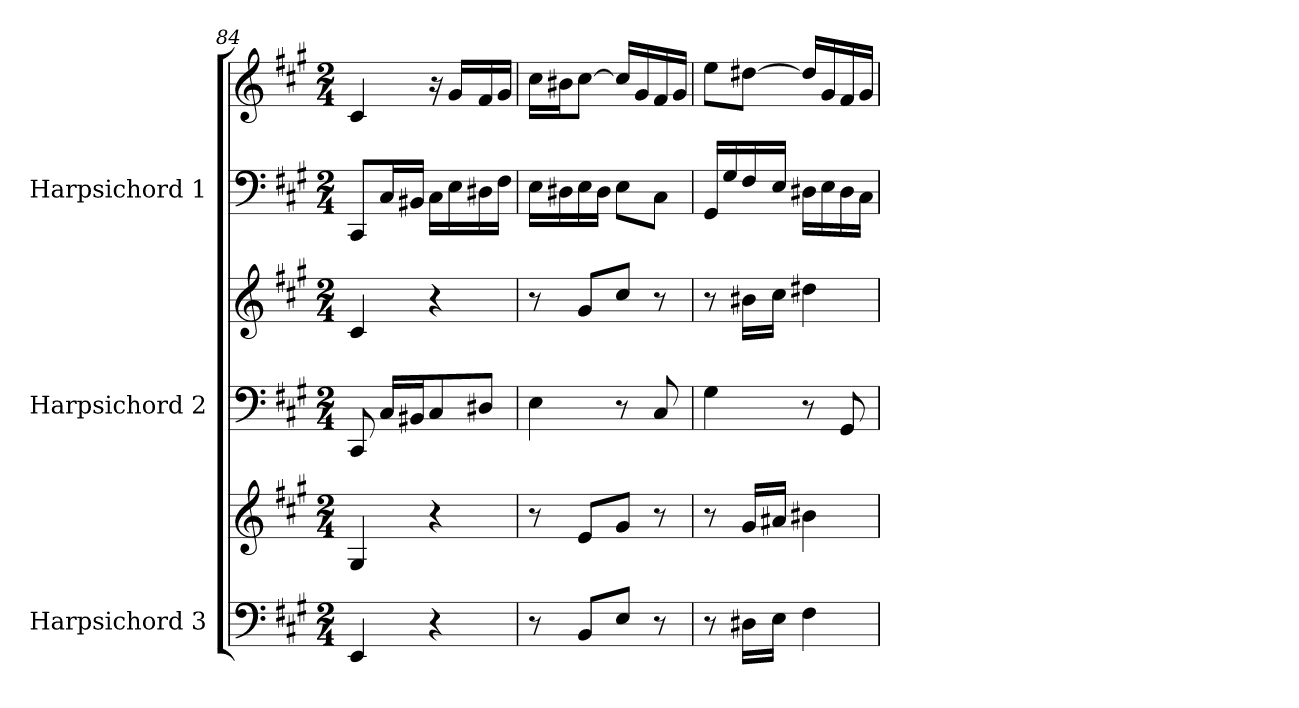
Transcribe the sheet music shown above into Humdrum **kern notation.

**kern	**kern	**kern	**kern	**kern	**kern
*part3	*part3	*part2	*part2	*part1	*part1
*staff6	*staff5	*staff4	*staff3	*staff2	*staff1
*I"Harpsichord 3	*	*I"Harpsichord 2	*	*I"Harpsichord 1	*
*I'Hp	*	*I'Hp	*	*I'Hp	*
*clefF4	*clefG2	*clefF4	*clefG2	*clefF4	*clefG2
*k[f#c#g#]	*k[f#c#g#]	*k[f#c#g#]	*k[f#c#g#]	*k[f#c#g#]	*k[f#c#g#]
*M2/4	*M2/4	*M2/4	*M2/4	*M2/4	*M2/4
=84	=84	=84	=84	=84	=84
4EE/	4G#/	8CC#/	4c#/	8CC#/L	4c#/
.	.	16C#/LL	.	16C#/L	.
.	.	16BB#X/J	.	16BB#X/JJ	.
4r	4r	8C#/	4r	16C#\LL	16r
.	.	.	.	16E\	16g#/LL
.	.	8D#X/J	.	16D#X\	16f#/
.	.	.	.	16F#\JJ	16g#/JJ
=85	=85	=85	=85	=85	=85
8r	8r	4E\	8r	16E\LL	16cc#\LL
.	.	.	.	16D#X\	16b#X\J
8BB/L	8e/L	.	8g#/L	16E\	[8cc#\J
.	.	.	.	16D#\JJ	.
8E/J	8g#/J	8r	8cc#/J	8E\L	16cc#/LL]
.	.	.	.	.	16g#/
8r	8r	8C#/	8r	8C#\J	16f#/
.	.	.	.	.	16g#/JJ
=86	=86	=86	=86	=86	=86
8r	8r	4G#\	8r	16GG#/LL	8ee\L
.	.	.	.	16G#/	.
16D#X\LL	16g#/LL	.	16b#X\LL	16F#/	[8dd#X\J
16E\JJ	16a#X/JJ	.	16cc#\JJ	16E/JJ	.
4F#\	4b#X\	8r	4dd#X\	16D#X\LL	16dd#/LL]
.	.	.	.	16E\	16g#/
.	.	8GG#/	.	16D#\	16f#/
.	.	.	.	16C#\JJ	16g#/JJ
=	=	=	=	=	=
*-	*-	*-	*-	*-	*-
